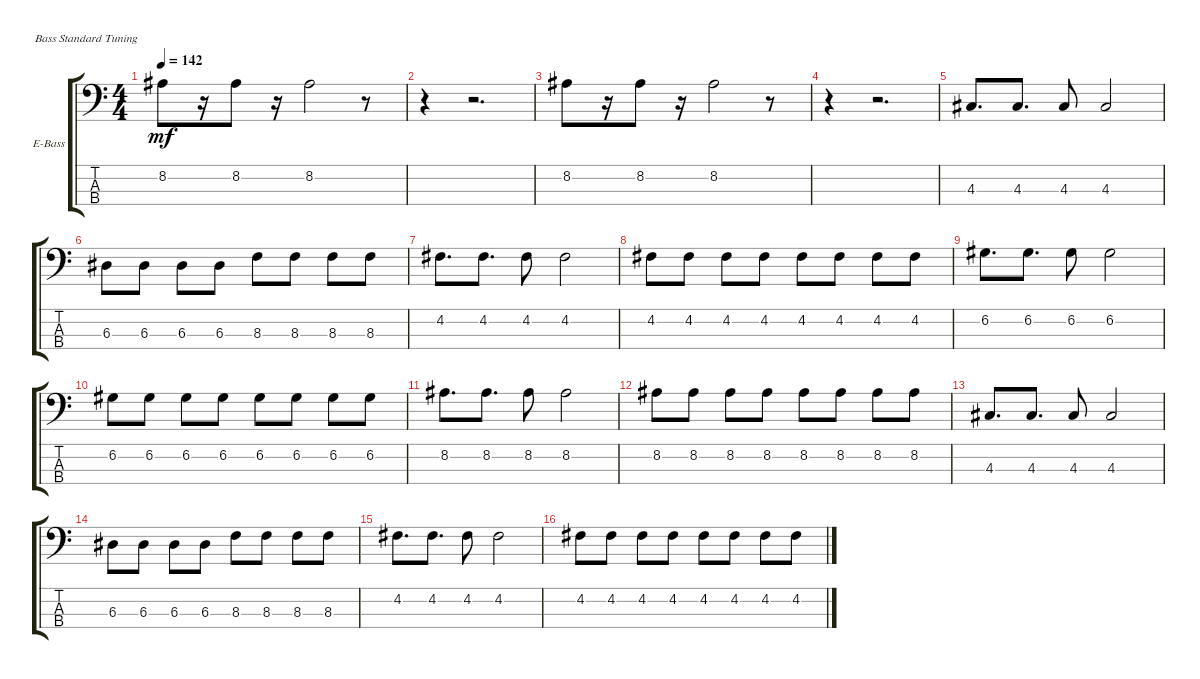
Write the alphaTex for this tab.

\bracketExtendMode groupsimilarinstruments
\firstSystemTrackNameOrientation horizontal
\otherSystemsTrackNameOrientation horizontal
\track ("Electric Bass" "E-Bass") {instrument electricbassfinger}
\staff {score tabs}
\tuning (G2 D2 A1 E1)
\ts (4 4)
\tempo 142
\clef f4
\ks c
8.2.8{dy mf} r.16 8.2.8 r.16 8.2.2 r.8 |
r.4 r.2{d} |
8.2.8 r.16 8.2.8 r.16 8.2.2 r.8 |
r.4 r.2{d} |
4.3.8{d} 4.3.8{d} 4.3.8 4.3.2 |
6.3.8 6.3.8 6.3.8 6.3.8 8.3.8 8.3.8 8.3.8 8.3.8 |
4.2.8{d} 4.2.8{d} 4.2.8 4.2.2 |
4.2.8 4.2.8 4.2.8 4.2.8 4.2.8 4.2.8 4.2.8 4.2.8 |
6.2.8{d} 6.2.8{d} 6.2.8 6.2.2 |
6.2.8 6.2.8 6.2.8 6.2.8 6.2.8 6.2.8 6.2.8 6.2.8 |
8.2.8{d} 8.2.8{d} 8.2.8 8.2.2 |
8.2.8 8.2.8 8.2.8 8.2.8 8.2.8 8.2.8 8.2.8 8.2.8 |
4.3.8{d} 4.3.8{d} 4.3.8 4.3.2 |
6.3.8 6.3.8 6.3.8 6.3.8 8.3.8 8.3.8 8.3.8 8.3.8 |
4.2.8{d} 4.2.8{d} 4.2.8 4.2.2 |
4.2.8 4.2.8 4.2.8 4.2.8 4.2.8 4.2.8 4.2.8 4.2.8
